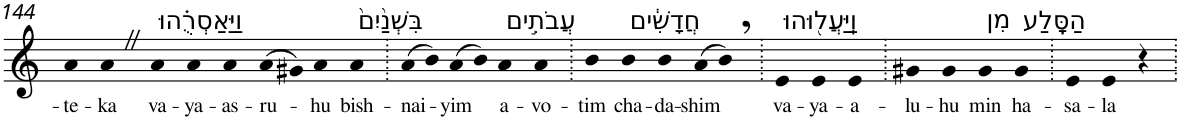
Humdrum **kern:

**kern	**text
*part1	*part1
*staff1	*staff1
*I"Piano	*
*I'Pno	*
!!LO:PB:g=z
*clefG2	*
*k[]	*
=144	=144
!	!LO:LY:b
4a	-te-
!	!LO:LY:b
4aZ	-ka
!LO:TX:a:t=וַיַּאַסְרֻ֗הוּ	!
!	!LO:LY:b
4a	va-
!	!LO:LY:b
4a	-ya-
!	!LO:LY:b
4a	-as-
!	!LO:LY:b
(>8a	-ru-
8g#X)	.
!	!LO:LY:b
4a	-hu
!LO:TX:a:t=בִּשְׁנַ֙יִם֙	!
!	!LO:LY:b
4a	bish-
=145.	=145.
!	!LO:LY:b
(>8a	-nai-
8b)	.
!	!LO:LY:b
(>8a	-yim
8b)	.
!LO:TX:a:t=עֲבֹתִ֣ים	!
!	!LO:LY:b
4a	a-
!	!LO:LY:b
4a	-vo-
=146.	=146.
!	!LO:LY:b
4b	-tim
!LO:TX:a:t=חֲדָשִׁ֔ים	!
!	!LO:LY:b
4b	cha-
!	!LO:LY:b
4b	-da-
!	!LO:LY:b
(>8a	-shim
8b,)	.
=147.	=147.
!LO:TX:a:t=וַֽיַּעֲל֖וּהוּ	!
!	!LO:LY:b
4e	va-
!	!LO:LY:b
4e	-ya-
!	!LO:LY:b
4e	-a-
=148.	=148.
!	!LO:LY:b
4g#X	-lu-
!	!LO:LY:b
4g#	-hu
!LO:TX:a:t=מִן	!
!	!LO:LY:b
4g#	min
!LO:TX:a:t=הַסָּֽלַע	!
!	!LO:LY:b
4g#	ha-
=149.	=149.
!	!LO:LY:b
4e	-sa-
!	!LO:LY:b
4e	-la
4r	.
=.	=.
*-	*-
